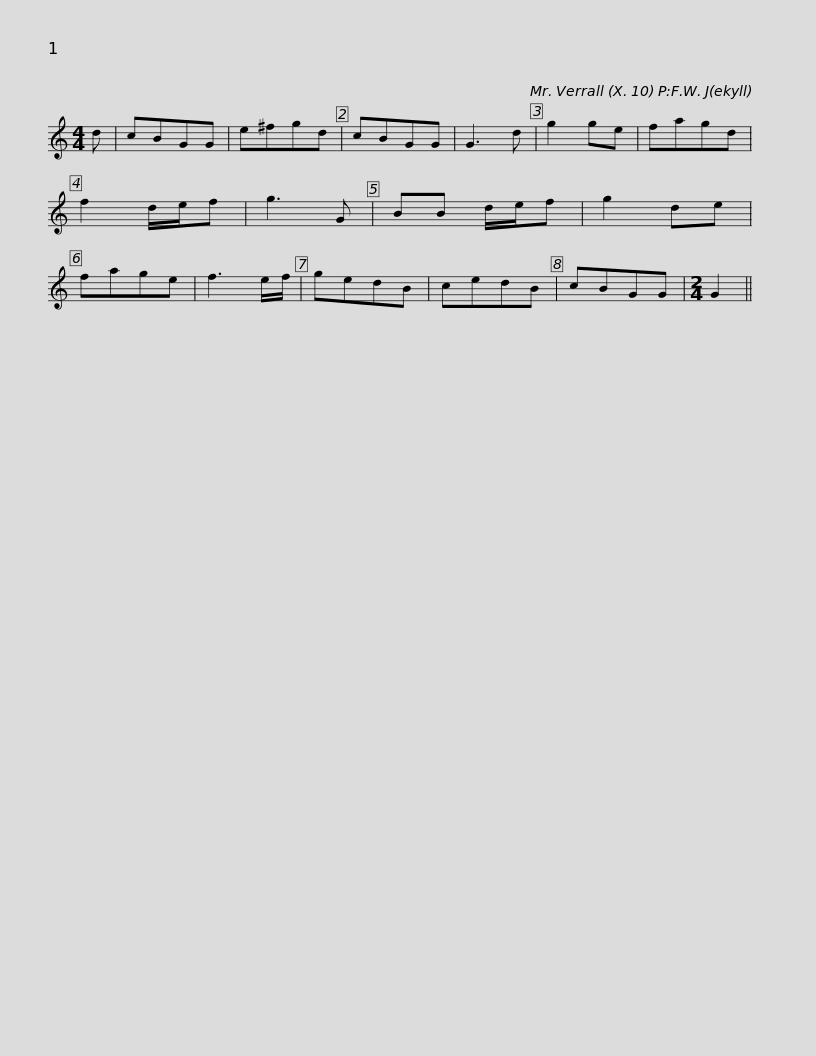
X:1
L:1/8
M:4/4
I:linebreak $
K:C
V:1 treble
V:1
 d | cBGG | e^fgd | cBGG | G3 d | %5
 g2 ge |$ fagd | f2 d/e/f | g3 G | BB d/e/f | %10
 g2 de | fage |$ f3 e/f/ | gedB | cedB | %15
 cBGG |[M:2/4] G2 || %17
